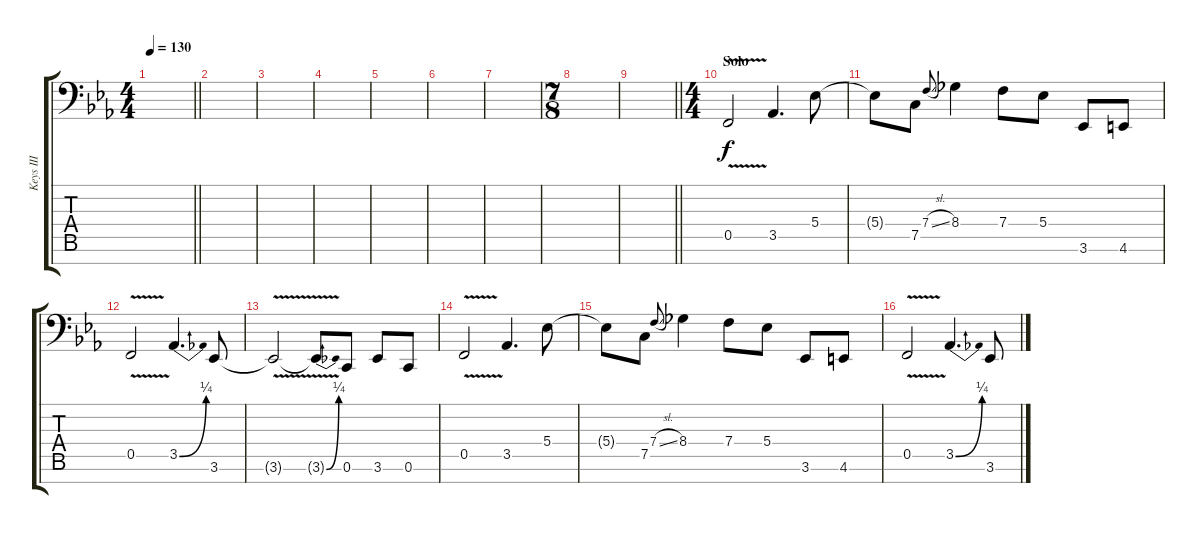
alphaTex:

\track ("Keys III" "Keys III") {instrument stringensemble1}
\staff {score tabs}
\tuning (C4 G3 Eb3 Bb2 F2 C2 G1) {hide}
\ts (4 4)
\tempo 130
\clef f4
\barLineRight lightlight
\ks cminor
|
|
|
|
|
|
|
\ts (7 8)
|
\barLineRight lightlight
|
\ts (4 4)
\section ("" "Solo")
0.5{v}.2{volume 12 balance 2 instrument lead2sawtooth} 3.5.4{d} 5.4.8 |
5.4{t}.8 7.5.8 7.4{sl}.8{gr onbeat} 8.4.4 7.4.8 5.4.8 3.6.8 4.6.8 |
0.5{v}.2 3.5{be (bend 0 0 60 1)}.4{d} 3.6.8 |
3.6{v t}.2 3.6{be (bend 0 0 60 1) t}.8 0.6.8 3.6.8 0.6.8 |
0.5{v}.2 3.5.4{d} 5.4.8 |
5.4{t}.8 7.5.8 7.4{sl}.8{gr onbeat} 8.4.4 7.4.8 5.4.8 3.6.8 4.6.8 |
0.5{v}.2 3.5{be (bend 0 0 60 1)}.4{d} 3.6.8
